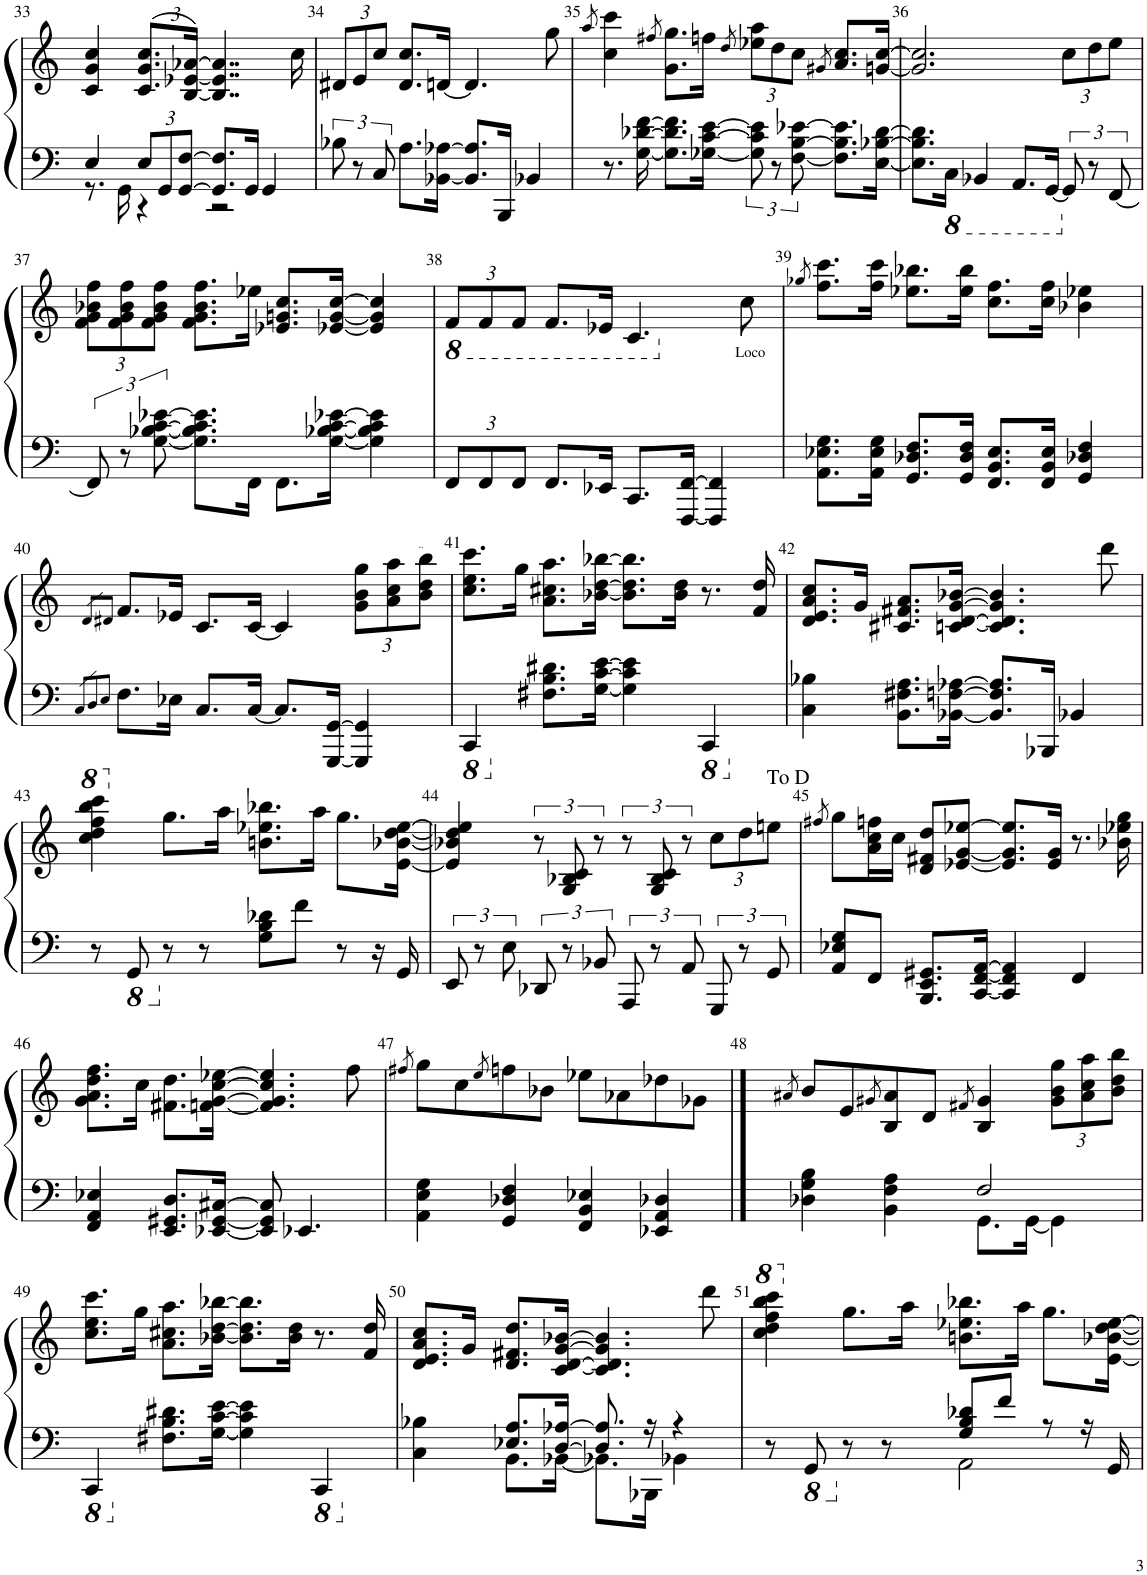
**kern	**kern
*part1	*part1
*staff2	*staff1
*I"Piano	*
*I'Pno.	*
!!LO:PB:g=z
*clefF4	*clefG2
*k[]	*k[]
*M4/4	*M4/4
=33	=33
*^	*
4E/	8.r	4c/ 4g/ 4cc/
.	16GG\	.
*Xbrackettup	*	*
12E/L	4r	(>8.c/ 8.g/ 8.cc/L
12GG/	.	.
[12GG/ [12F/J	.	.
.	.	[16B/ [16e-X/ [16a-X/Jk)
8.GG/] 8.F/]L	2r	4..B/] 4..e-/] 4..a-/]
16GG/Jk	.	.
4GG/	.	.
.	.	16cc\
*v	*v	*
=34	=34
*brackettup	*Xbrackettup
12B-X\	12d#X/L
12r	12e/
12C/	12cc/J
8.A\L	8.d#/ 8.cc/L
[16BB-X\ [16A-X\Jk	[16dn/Jk
8.BB-/] 8.A-/]L	4.d/]
16BBB/Jk	.
4BB-X/	.
.	8gg\
=35	=35
.	8qaa/
8.r	4cc\ 4ccc\
[16G\ [16d-X\ [16f\	.
.	8qff#X/
8.G\] 8.d-\] 8.f\]L	8.g\ 8.gg\L
[16G-X\ [16c\ [16e\Jk	16ffn\Jk
.	8qdd/
12G-\] 12c\] 12e\]	12ee-X\ 12aa\L
12r	12dd\
[12F\ [12B\ [12e-X\	12cc\J
.	8qg#X/
8.F\] 8.B\] 8.e-\]L	8.a/ 8.cc/L
[16E\ [16B-X\ [16d-\Jk	[16gn/ [16cc/Jk
=36	=36
8.E\] 8.B-\] 8.d-\]L	2.g/] 2.cc/]
*8ba	*
16CC\Jk	.
4BBB-X/	.
8.AAA/L	.
[16GGG/Jk	.
*X8ba	*
12GG/]	12cc\L
12r	12dd\
[12FF/	12ee\J
!!LO:LB:g=z
=37	=37
12FF/]	12f\ 12g\ 12b-X\ 12ff\L
12r	12f\ 12g\ 12b-\ 12ff\
[12G\ [12B-X\ [12c\ [12e-X\	12f\ 12g\ 12b-\ 12ff\J
8.G\] 8.B-\] 8.c\] 8.e-\]L	8.f\ 8.g\ 8.b-\ 8.ff\L
16FF\Jk	16ee-X\Jk
8.FF\L	8.e-X/ 8.gn/ 8.cc/L
[16G\ [16B-X\ [16c\ [16e-X\Jk	[16e-X/ [16g/ [16cc/Jk
4G\] 4B-\] 4c\] 4e-\]	4e-/] 4g/] 4cc/]
=38	=38
*Xbrackettup	*
*	*8ba
12FF/L	12F/L
12FF/	12F/
12FF/J	12F/J
8.FF/L	8.F/L
16EE-X/Jk	16E-X/Jk
8.CC/L	4.C/
[16FFF/ [16FF/Jk	.
4FFF/] 4FF/]	.
*	*X8ba
!	!LO:TX:b:t=Loco
.	8cc\
=39	=39
.	8qgg-X/
8.AA\ 8.E-X\ 8.G\L	8.ff\ 8.ccc\L
16AA\ 16E-\ 16G\Jk	16ff\ 16ccc\Jk
8.GG/ 8.D-X/ 8.F/L	8.ee-X\ 8.bb-X\L
16GG/ 16D-/ 16F/Jk	16ee-\ 16bb-\Jk
8.FF/ 8.BB/ 8.E-/L	8.cc\ 8.ff\L
16FF/ 16BB/ 16E-/Jk	16cc\ 16ff\Jk
4GG/ 4D-X/ 4F/	4b-X\ 4ee-X\
!!LO:LB:g=z
=40	=40
8qC/L	.
8qD/	8qd/L
8qE/J	8qd#X/J
8.F\L	8.f/L
16E-X\Jk	16e-X/Jk
8.C/L	8.c/L
[16C/Jk	[16c/Jk
8.C/L]	4c/]
[16GGG/ [16GG/Jk	.
4GGG/] 4GG/]	12g\ 12b\ 12gg\L
.	12a\ 12cc\ 12aa\
!	!LO:TX:a:B:t=To A
.	12b\ 12dd\ 12bb\J
=41	=41
*8ba	*
4CCC/	8.cc\ 8.ee\ 8.ccc\L
.	16gg\Jk
*X8ba	*
8.F#X\ 8.B\ 8.d#X\L	8.a\ 8.cc#X\ 8.aa\L
[16G\ [16c\ [16e\Jk	[16b-X\ [16dd\ [16bb-X\Jk
4G\] 4c\] 4e\]	8.b-\] 8.dd\] 8.bb-\]L
.	16b-\ 16dd\Jk
*8ba	*
4CCC/	8.r
.	16f/ 16dd/
=42	=42
*X8ba	*
4C\ 4B-X\	8.d/ 8.e/ 8.a/ 8.cc/L
.	16g/Jk
8.BB\ 8.F#X\ 8.A\L	8.c#X/ 8.f#X/ 8.a/L
[16BB-X\ [16Fn\ [16A-X\Jk	[16cn/ [16d/ [16g/ [16b-X/Jk
8.BB-/] 8.F/] 8.A-/]L	4.c/] 4.d/] 4.g/] 4.b-/]
16BBB-X/Jk	.
4BB-X/	.
.	8ddd\
!!LO:LB:g=z
=43	=43
*	*8va
8r	4ccc\ 4ddd\ 4fff\ 4bbb\ 4cccc\
*8ba	*
8GGG/	.
*X8ba	*
*	*X8va
8r	8.gg\L
8r	.
.	16aa\Jk
8G\ 8B\ 8d-X\L	8.bn\ 8.ee-X\ 8.bb-X\L
8f\J	.
.	16aa\Jk
8r	8.gg\L
16r	.
16GG/	[16e\ [16b-X\ [16dd\ [16ee-\Jk
=44	=44
*brackettup	*
12EE/	4e/] 4b-X/] 4dd/] 4ee-/]
12r	.
12E\	.
*	*brackettup
12DD-X/	12r
12r	12G/ 12B-X/ 12c/
12BB-X/	12r
12AAA/	12r
12r	12G/ 12B-/ 12c/
12AA/	12r
*	*Xbrackettup
12GGG/	12cc\L
12r	12dd\
!	!LO:TX:a:t=To D
12GG/	12een\J
=45	=45
.	8qff#X/
8AA/ 8E-X/ 8G/L	8gg\L
8FF/J	16a\ 16cc\ 16ffn\L
.	16cc\JJ
8.BBB/ 8.EE/ 8.GG#X/L	8d/ 8f#X/ 8dd/L
.	[8e-X/ [8g/ [8ee-X/J
[16CC/ [16FF/ [16AA/Jk	.
4CC/] 4FF/] 4AA/]	8.e-/] 8.g/] 8.ee-/]L
.	16e-/ 16g/Jk
4FF/	8.r
.	16b-X\ 16ee-X\ 16gg\
!!LO:LB:g=z
=46	=46
4FF/ 4AA/ 4E-X/	8.g\ 8.a\ 8.dd\ 8.ff\L
.	16cc\Jk
8.EE/ 8.GG#X/ 8.D/L	8.f#X\ 8.dd\L
[16EE-X/ [16GG#/ [16C#X/Jk	[16fn\ [16g\ [16cc\ [16ee-X\Jk
8EE-/] 8GG#/] 8C#/]	4.f/] 4.g/] 4.cc/] 4.ee-/]
4.EE-X/	.
.	8ff\
=47	=47
.	8qff#X/
4AA\ 4E\ 4G\	8gg\L
.	8cc\
.	8qee/
4GG/ 4D-X/ 4F/	8ffn\
.	8b-X\J
4FF/ 4BB/ 4E-X/	8ee-X\L
.	8a-X\
4EE-X/ 4AA/ 4D-X/	8dd-X\
.	8g-X\J
==48	==48
.	8qa#X/
*^	*
4D-X\ 4G\ 4B\	2ryy	8b/L
.	.	8e/
.	.	8qg#X/
4BB\ 4F\ 4A\	.	8B/ 8a#/
.	.	8d/J
.	.	8qf#X/
2F/	8.GG\L	4B/ 4g#/
.	[16GG\Jk	.
.	4GG\]	12g#\ 12b\ 12gg\L
.	.	12a#\ 12cc\ 12aa\
.	.	12b\ 12dd\ 12bb\J
*v	*v	*
!!LO:LB:g=z
=49	=49
*8ba	*
4CCC/	8.cc\ 8.ee\ 8.ccc\L
.	16gg\Jk
*X8ba	*
8.F#X\ 8.B\ 8.d#X\L	8.a\ 8.cc#X\ 8.aa\L
[16G\ [16c\ [16e\Jk	[16b-X\ [16dd\ [16bb-X\Jk
4G\] 4c\] 4e\]	8.b-\] 8.dd\] 8.bb-\]L
.	16b-\ 16dd\Jk
*8ba	*
4CCC/	8.r
.	16f/ 16dd/
=50	=50
*X8ba	*
*^	*
4C\ 4B-X\	4ryy	8.d/ 8.e/ 8.a/ 8.cc/L
.	.	16g/Jk
8.E-X/ 8.A/L	8.BB\L	8.d/ 8.f#X/ 8.dd/L
[16D/ [16A-X/Jk	[16BB-X\Jk	[16c/ [16d/ [16g/ [16b-X/Jk
8.D/] 8.A-/]	8.BB-X\L]	4.c/] 4.d/] 4.g/] 4.b-/]
16r	16BBB-X\Jk	.
4r	4BB-X\	.
.	.	8ddd\
=51	=51	=51
*	*	*8va
8r	2ryy	4ccc\ 4ddd\ 4fff\ 4bbb\ 4cccc\
*8ba	*	*
8GGG/	.	.
*X8ba	*	*
*	*	*X8va
8r	.	8.gg\L
8r	.	.
.	.	16aa\Jk
8G/ 8B/ 8d-X/L	2AA\	8.bn\ 8.ee-X\ 8.bb-X\L
8f/J	.	.
.	.	16aa\Jk
8r	.	8.gg\L
16r	.	.
16GG/	.	[16e\ [16b-X\ [16dd\ [16ee-\Jk
*v	*v	*
=	=
*-	*-
